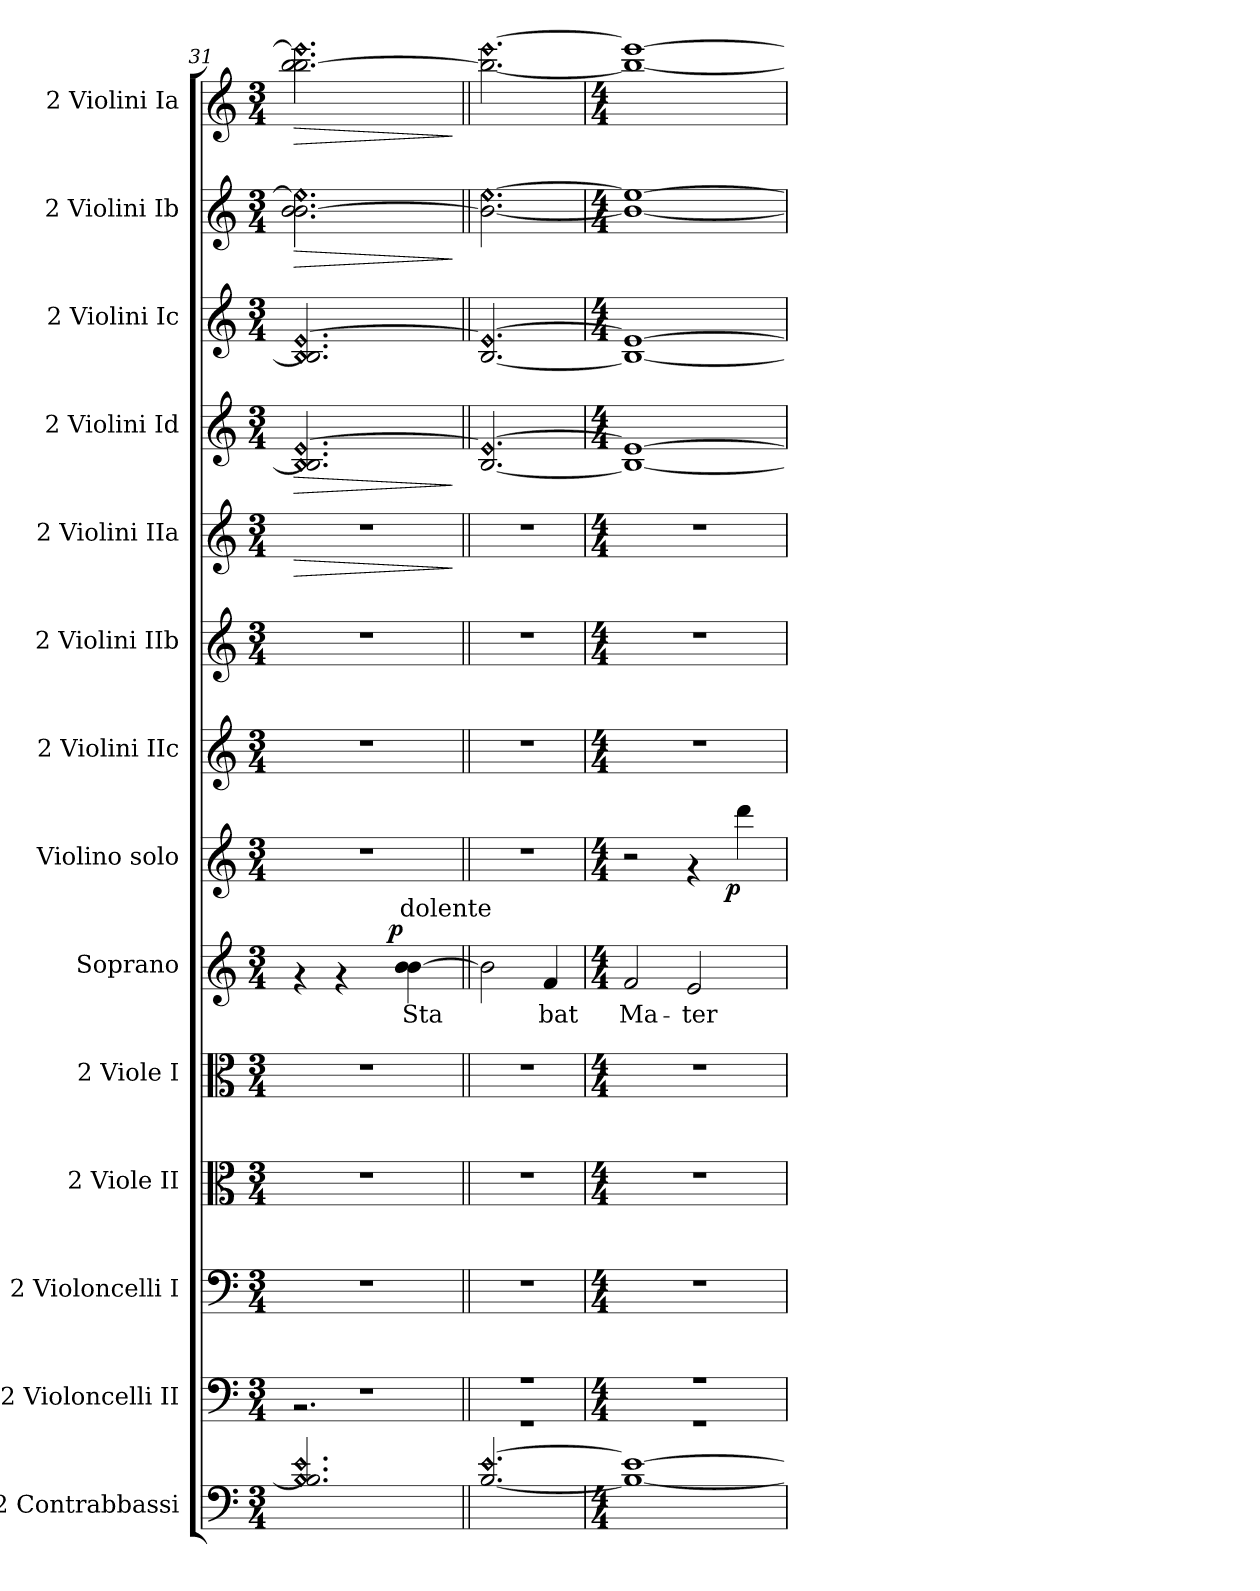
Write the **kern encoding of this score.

**kern	**kern	**kern	**kern	**kern	**kern	**text	**dynam	**kern	**dynam	**kern	**kern	**kern	**dynam	**kern	**dynam	**kern	**kern	**dynam	**kern	**dynam
*part14	*part13	*part12	*part11	*part10	*part9	*part9	*part9	*part8	*part8	*part7	*part6	*part5	*part5	*part4	*part4	*part3	*part2	*part2	*part1	*part1
*staff14	*staff13	*staff12	*staff11	*staff10	*staff9	*staff9	*staff9	*staff8	*staff8	*staff7	*staff6	*staff5	*staff5	*staff4	*staff4	*staff3	*staff2	*staff2	*staff1	*staff1
*I"2 Contrabbassi	*I"2 Violoncelli II	*I"2 Violoncelli I	*I"2 Viole II	*I"2 Viole I	*I"Soprano	*	*	*I"Violino solo	*	*I"2 Violini IIc	*I"2 Violini IIb	*I"2 Violini IIa	*	*I"2 Violini Id	*	*I"2 Violini Ic	*I"2 Violini Ib	*	*I"2 Violini Ia	*
*I'Cb.	*I'Vc. II	*I'Vc. I	*I'Vle II	*I'Vle I	*I'S.	*	*	*I'Vno solo	*	*I'Vni IIc	*I'Vni IIb	*I'Vni IIa	*	*I'Vni Id	*	*I'Vni Ic	*I'Vni Ib	*	*I'Vni Ia	*
!!LO:PB:g=z
*clefF4	*clefF4	*clefF4	*clefC3	*clefC3	*clefG2	*	*	*clefG2	*	*clefG2	*clefG2	*clefG2	*	*clefG2	*	*clefG2	*clefG2	*	*clefG2	*
*ITrd7c12	*	*	*	*	*	*	*	*	*	*	*	*	*	*	*	*	*	*	*	*
*k[]	*k[]	*k[]	*k[]	*k[]	*k[]	*	*	*k[]	*	*k[]	*k[]	*k[]	*	*k[]	*	*k[]	*k[]	*	*k[]	*
*C:	*C:	*C:	*C:	*C:	*C:	*	*	*C:	*	*C:	*C:	*C:	*	*C:	*	*C:	*C:	*	*C:	*
*M3/4	*M3/4	*M3/4	*M3/4	*M3/4	*M3/4	*	*	*M3/4	*	*M3/4	*M3/4	*M3/4	*	*M3/4	*	*M3/4	*M3/4	*	*M3/4	*
=31	=31	=31	=31	=31	=31	=31	=31	=31	=31	=31	=31	=31	=31	=31	=31	=31	=31	=31	=31	=31
!LO:N:n=1:head=diamond	!	!	!	!	!	!	!	!	!	!	!	!	!	!	!	!	!	!	!	!
!LO:N:n=2:head=diamond	!	!	!	!	!	!	!	!	!	!	!	!	!LO:HP:b	!LO:N:n=1:head=diamond	!	!	!	!	!	!
*	*^	*	*	*	*	*	*	*	*	*	*	*	*	*	*	*	*	*	*	*
!	!	!	!	!	!	!	!	!	!	!	!	!	!	!	!LO:N:n=2:head=diamond	!LO:HP:b	!LO:N:n=1:head=diamond	!	!	!	!
!	!	!	!	!	!	!	!	!	!	!	!	!	!	!	!	!	!LO:N:n=2:head=diamond	!LO:N:n=1:head=diamond	!LO:HP:b	!LO:N:n=1:head=diamond	!LO:HP:b
*	*	*	*	*	*	*^	*	*	*	*	*	*	*	*	*	*	*	*	*	*	*
*	*	*	*	*	*	*	*^	*	*	*	*	*	*	*	*	*	*	*	*	*	*	*
2.E/ 2.BB/ 2.BB/]	2.r	2.r	2.r	2.r	2.r	4rf	4ryy	4ryy	.	.	2.r	.	2.r	2.r	2.r	>	[>2.e/ 2.B/ 2.B/]	>	[>2.e/ 2.B/ 2.B/]	2.ee\] 2.b\ [<2.b\	>	2.eee\] 2.bb\ [<2.bb\	>
.	.	.	.	.	.	4rf	8ryy	8...ryy	.	.	.	.	.	.	.	.	.	.	.	.	.	.	.
.	.	.	.	.	.	.	16ryy	.	.	.	.	.	.	.	.	.	.	.	.	.	.	.	.
.	.	.	.	.	.	.	64ryy	.	.	.	.	.	.	.	.	.	.	.	.	.	.	.	.
!	!	!	!	!	!	!	!	!	!	!LO:DY:b	!	!	!	!	!	!	!	!	!	!	!	!	!
.	.	.	.	.	.	.	4ryy	.	.	p	.	.	.	.	.	.	.	.	.	.	.	.	.
!	!	!	!	!	!	!	!	!LO:TX:a:t=dolente	!	!	!	!	!	!	!	!	!	!	!	!	!	!	!
.	.	.	.	.	.	.	.	4ryy	.	.	.	.	.	.	.	.	.	.	.	.	.	.	.
!	!	!	!	!	!	!	!	!	!LO:LY:b:cj	!	!	!	!	!	!	!	!	!	!	!	!	!	!
.	.	.	.	.	.	4b\ [>4b\	.	.	Sta-	.	.	.	.	.	.	.	.	.	.	.	.	.	.
.	.	.	.	.	.	.	32.ryy	.	.	.	.	.	.	.	.	.	.	.	.	.	.	.	.
.	.	.	.	.	.	.	.	64ryy	.	.	.	.	.	.	.	.	.	.	.	.	.	.	.
*	*v	*v	*	*	*	*	*	*	*	*	*	*	*	*	*	*	*	*	*	*	*	*	*
.	.	.	.	.	.	.	.	.	.	.	.	.	.	.	]	.	]	.	.	]	.	]
=32||	=32||	=32||	=32||	=32||	=32||	=32||	=32||	=32||	=32||	=32||	=32||	=32||	=32||	=32||	=32||	=32||	=32||	=32||	=32||	=32||	=32||	=32||
!LO:N:n=2:head=diamond	!	!	!	!	!	!	!	!LO:LY:b:cj	!	!	!	!	!	!	!	!LO:N:n=2:head=diamond	!	!LO:N:n=2:head=diamond	!LO:N:n=1:head=diamond	!	!LO:N:n=1:head=diamond	!
*	*^	*	*	*	*v	*v	*v	*	*	*	*	*	*	*	*	*	*	*	*	*	*	*
[<2.BB/ [>2.E/	2.r	2.r	2.r	2.r	2.r	2b\]	--	.	2.r	.	2.r	2.r	2.r	.	[<2.B/ 2.e/_>	.	[<2.B/ 2.e/_>	[>2.ee\ 2.b\_<	.	[>2.eee\ 2.bb\_<	.
!	!	!	!	!	!	!	!LO:LY:b:cj	!	!	!	!	!	!	!	!	!	!	!	!	!	!
.	.	.	.	.	.	4f/	-bat	.	.	.	.	.	.	.	.	.	.	.	.	.	.
=33	=33	=33	=33	=33	=33	=33	=33	=33	=33	=33	=33	=33	=33	=33	=33	=33	=33	=33	=33	=33	=33
*M4/4	*M4/4	*	*M4/4	*M4/4	*M4/4	*M4/4	*	*	*M4/4	*	*M4/4	*M4/4	*M4/4	*	*M4/4	*	*M4/4	*M4/4	*	*M4/4	*
!	!	!	!	!	!	!	!LO:LY:b:cj	!	!	!	!	!	!	!	!	!	!	!	!	!	!
*	*	*	*	*	*	*	*	*	*^	*	*	*	*	*	*	*	*	*	*	*	*
1BB_< 1E_>	1r	1r	1r	1r	1r	2f/	Ma-	.	2r	2ryy	.	1r	1r	1r	.	1B_< 1e_>	.	1B_< 1e_>	1ee_> 1b_<	.	1eee_> 1bb_<	.
!	!	!	!	!	!	!	!LO:LY:b:cj	!	!	!	!	!	!	!	!	!	!	!	!	!	!	!
.	.	.	.	.	.	2e/	-ter	.	4rf	8..ryy	.	.	.	.	.	.	.	.	.	.	.	.
!	!	!	!	!	!	!	!	!	!	!	!LO:DY:b	!	!	!	!	!	!	!	!	!	!	!
.	.	.	.	.	.	.	.	.	.	4ryy	p	.	.	.	.	.	.	.	.	.	.	.
.	.	.	.	.	.	.	.	.	4ddd\	.	.	.	.	.	.	.	.	.	.	.	.	.
.	.	.	.	.	.	.	.	.	.	32ryy	.	.	.	.	.	.	.	.	.	.	.	.
*	*v	*v	*	*	*	*	*	*	*v	*v	*	*	*	*	*	*	*	*	*	*	*	*
=	=	=	=	=	=	=	=	=	=	=	=	=	=	=	=	=	=	=	=	=
*-	*-	*-	*-	*-	*-	*-	*-	*-	*-	*-	*-	*-	*-	*-	*-	*-	*-	*-	*-	*-
